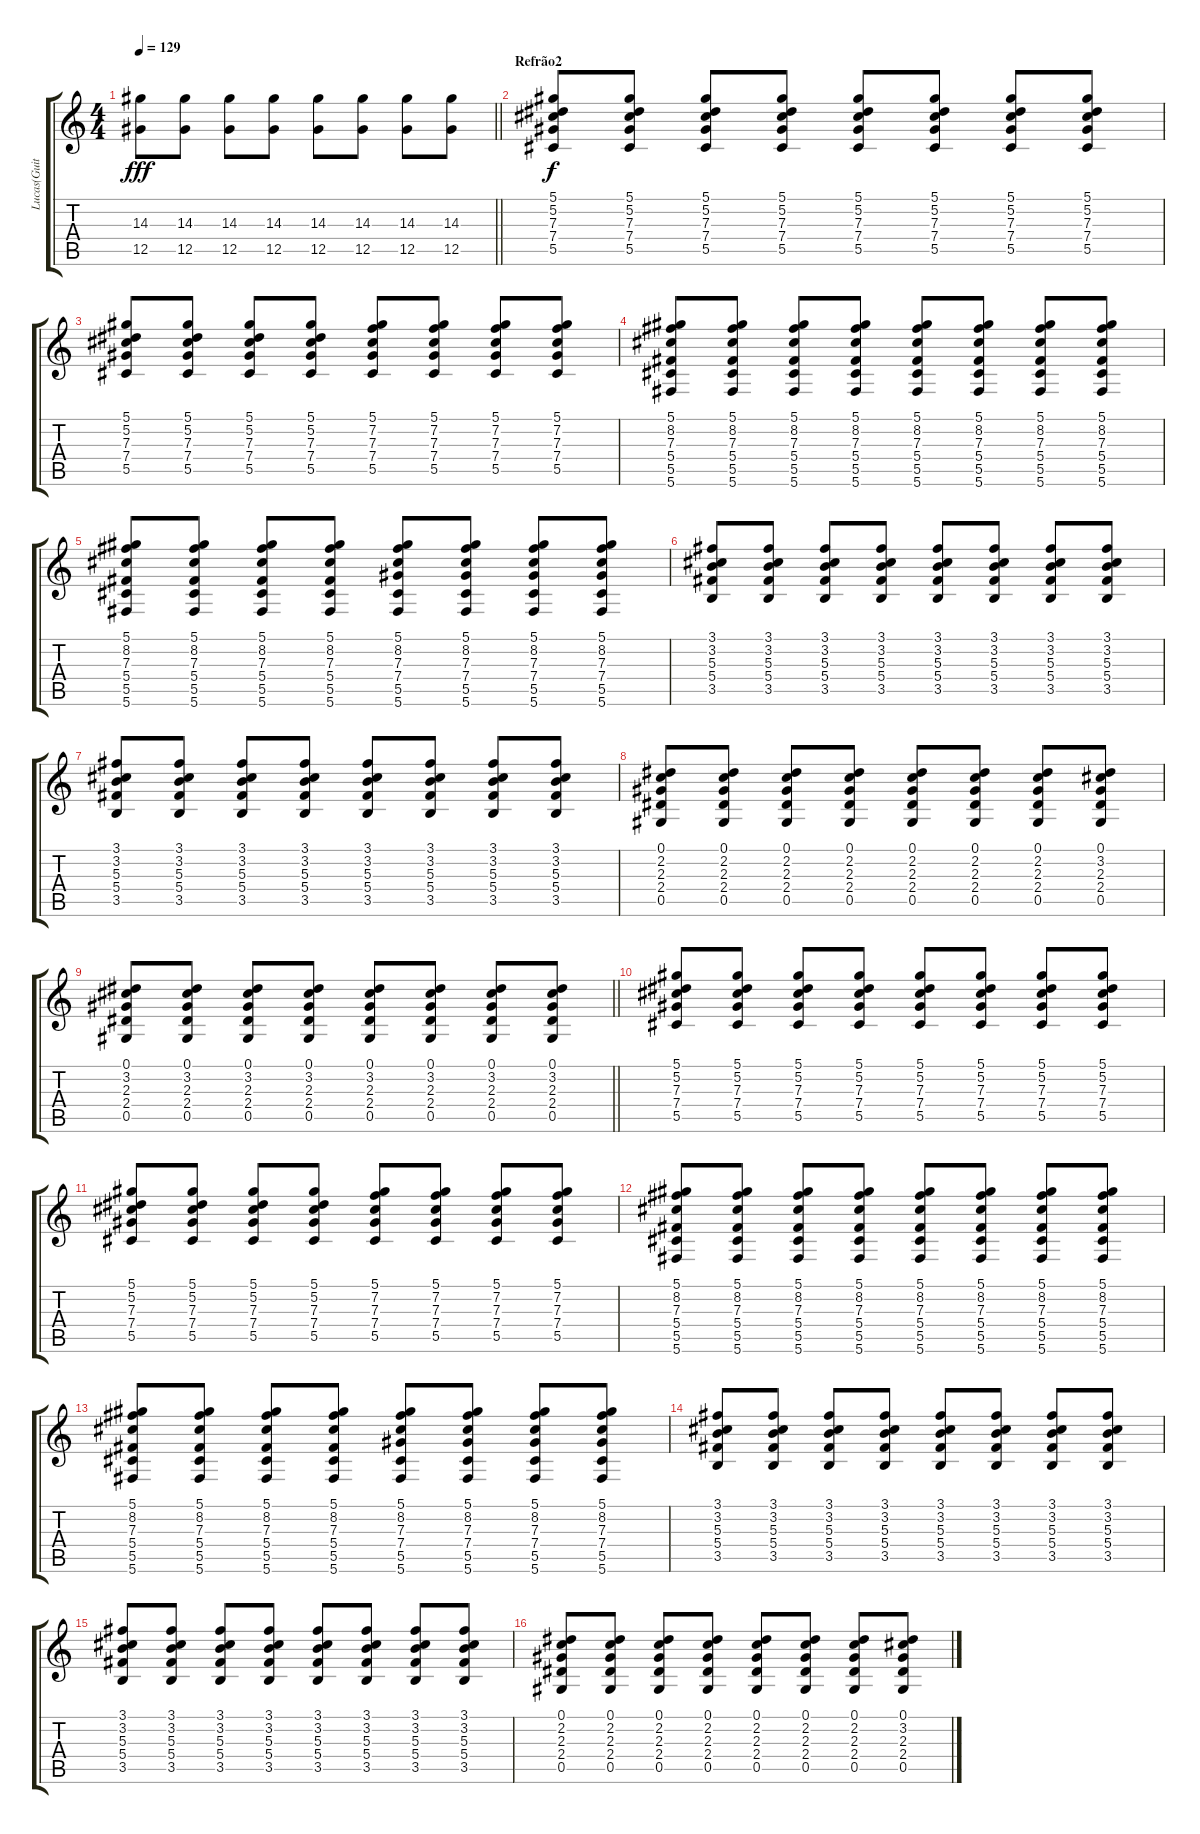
\track ("Lucas(Guitarra)" "Lucas(Guit") {instrument acousticguitarsteel}
\staff {score tabs}
\tuning (Eb4 Bb3 Gb3 Db3 Ab2 Db2) {hide}
\ts (4 4)
\tempo 129
\clef g2
\barLineRight lightlight
\ks c
(14.3 12.5).8{dy fff} (14.3 12.5).8 (14.3 12.5).8 (14.3 12.5).8 (14.3 12.5).8 (14.3 12.5).8 (14.3 12.5).8 (14.3 12.5).8 |
\section ("" "Refrão2")
(5.1 5.2 7.3 7.4 5.5).8{dy f volume 12} (5.1 5.2 7.3 7.4 5.5).8 (5.1 5.2 7.3 7.4 5.5).8 (5.1 5.2 7.3 7.4 5.5).8 (5.1 5.2 7.3 7.4 5.5).8 (5.1 5.2 7.3 7.4 5.5).8 (5.1 5.2 7.3 7.4 5.5).8 (5.1 5.2 7.3 7.4 5.5).8 |
(5.1 5.2 7.3 7.4 5.5).8 (5.1 5.2 7.3 7.4 5.5).8 (5.1 5.2 7.3 7.4 5.5).8 (5.1 5.2 7.3 7.4 5.5).8 (5.1 7.2 7.3 7.4 5.5).8 (5.1 7.2 7.3 7.4 5.5).8 (5.1 7.2 7.3 7.4 5.5).8 (5.1 7.2 7.3 7.4 5.5).8 |
(5.1 8.2 7.3 5.4 5.5 5.6).8 (5.1 8.2 7.3 5.4 5.5 5.6).8 (5.1 8.2 7.3 5.4 5.5 5.6).8 (5.1 8.2 7.3 5.4 5.5 5.6).8 (5.1 8.2 7.3 5.4 5.5 5.6).8 (5.1 8.2 7.3 5.4 5.5 5.6).8 (5.1 8.2 7.3 5.4 5.5 5.6).8 (5.1 8.2 7.3 5.4 5.5 5.6).8 |
(5.1 8.2 7.3 5.4 5.5 5.6).8 (5.1 8.2 7.3 5.4 5.5 5.6).8 (5.1 8.2 7.3 5.4 5.5 5.6).8 (5.1 8.2 7.3 5.4 5.5 5.6).8 (5.1 8.2 7.3 7.4 5.5 5.6).8 (5.1 8.2 7.3 7.4 5.5 5.6).8 (5.1 8.2 7.3 7.4 5.5 5.6).8 (5.1 8.2 7.3 7.4 5.5 5.6).8 |
(3.1 3.2 5.3 5.4 3.5).8 (3.1 3.2 5.3 5.4 3.5).8 (3.1 3.2 5.3 5.4 3.5).8 (3.1 3.2 5.3 5.4 3.5).8 (3.1 3.2 5.3 5.4 3.5).8 (3.1 3.2 5.3 5.4 3.5).8 (3.1 3.2 5.3 5.4 3.5).8 (3.1 3.2 5.3 5.4 3.5).8 |
(3.1 3.2 5.3 5.4 3.5).8 (3.1 3.2 5.3 5.4 3.5).8 (3.1 3.2 5.3 5.4 3.5).8 (3.1 3.2 5.3 5.4 3.5).8 (3.1 3.2 5.3 5.4 3.5).8 (3.1 3.2 5.3 5.4 3.5).8 (3.1 3.2 5.3 5.4 3.5).8 (3.1 3.2 5.3 5.4 3.5).8 |
(0.1 2.2 2.3 2.4 0.5).8 (0.1 2.2 2.3 2.4 0.5).8 (0.1 2.2 2.3 2.4 0.5).8 (0.1 2.2 2.3 2.4 0.5).8 (0.1 2.2 2.3 2.4 0.5).8 (0.1 2.2 2.3 2.4 0.5).8 (0.1 2.2 2.3 2.4 0.5).8 (0.1 3.2 2.3 2.4 0.5).8 |
\barLineRight lightlight
(0.1 3.2 2.3 2.4 0.5).8 (0.1 3.2 2.3 2.4 0.5).8 (0.1 3.2 2.3 2.4 0.5).8 (0.1 3.2 2.3 2.4 0.5).8 (0.1 3.2 2.3 2.4 0.5).8 (0.1 3.2 2.3 2.4 0.5).8 (0.1 3.2 2.3 2.4 0.5).8 (0.1 3.2 2.3 2.4 0.5).8 |
(5.1 5.2 7.3 7.4 5.5).8 (5.1 5.2 7.3 7.4 5.5).8 (5.1 5.2 7.3 7.4 5.5).8 (5.1 5.2 7.3 7.4 5.5).8 (5.1 5.2 7.3 7.4 5.5).8 (5.1 5.2 7.3 7.4 5.5).8 (5.1 5.2 7.3 7.4 5.5).8 (5.1 5.2 7.3 7.4 5.5).8 |
(5.1 5.2 7.3 7.4 5.5).8 (5.1 5.2 7.3 7.4 5.5).8 (5.1 5.2 7.3 7.4 5.5).8 (5.1 5.2 7.3 7.4 5.5).8 (5.1 7.2 7.3 7.4 5.5).8 (5.1 7.2 7.3 7.4 5.5).8 (5.1 7.2 7.3 7.4 5.5).8 (5.1 7.2 7.3 7.4 5.5).8 |
(5.1 8.2 7.3 5.4 5.5 5.6).8 (5.1 8.2 7.3 5.4 5.5 5.6).8 (5.1 8.2 7.3 5.4 5.5 5.6).8 (5.1 8.2 7.3 5.4 5.5 5.6).8 (5.1 8.2 7.3 5.4 5.5 5.6).8 (5.1 8.2 7.3 5.4 5.5 5.6).8 (5.1 8.2 7.3 5.4 5.5 5.6).8 (5.1 8.2 7.3 5.4 5.5 5.6).8 |
(5.1 8.2 7.3 5.4 5.5 5.6).8 (5.1 8.2 7.3 5.4 5.5 5.6).8 (5.1 8.2 7.3 5.4 5.5 5.6).8 (5.1 8.2 7.3 5.4 5.5 5.6).8 (5.1 8.2 7.3 7.4 5.5 5.6).8 (5.1 8.2 7.3 7.4 5.5 5.6).8 (5.1 8.2 7.3 7.4 5.5 5.6).8 (5.1 8.2 7.3 7.4 5.5 5.6).8 |
(3.1 3.2 5.3 5.4 3.5).8 (3.1 3.2 5.3 5.4 3.5).8 (3.1 3.2 5.3 5.4 3.5).8 (3.1 3.2 5.3 5.4 3.5).8 (3.1 3.2 5.3 5.4 3.5).8 (3.1 3.2 5.3 5.4 3.5).8 (3.1 3.2 5.3 5.4 3.5).8 (3.1 3.2 5.3 5.4 3.5).8 |
(3.1 3.2 5.3 5.4 3.5).8 (3.1 3.2 5.3 5.4 3.5).8 (3.1 3.2 5.3 5.4 3.5).8 (3.1 3.2 5.3 5.4 3.5).8 (3.1 3.2 5.3 5.4 3.5).8 (3.1 3.2 5.3 5.4 3.5).8 (3.1 3.2 5.3 5.4 3.5).8 (3.1 3.2 5.3 5.4 3.5).8 |
(0.1 2.2 2.3 2.4 0.5).8 (0.1 2.2 2.3 2.4 0.5).8 (0.1 2.2 2.3 2.4 0.5).8 (0.1 2.2 2.3 2.4 0.5).8 (0.1 2.2 2.3 2.4 0.5).8 (0.1 2.2 2.3 2.4 0.5).8 (0.1 2.2 2.3 2.4 0.5).8 (0.1 3.2 2.3 2.4 0.5).8
